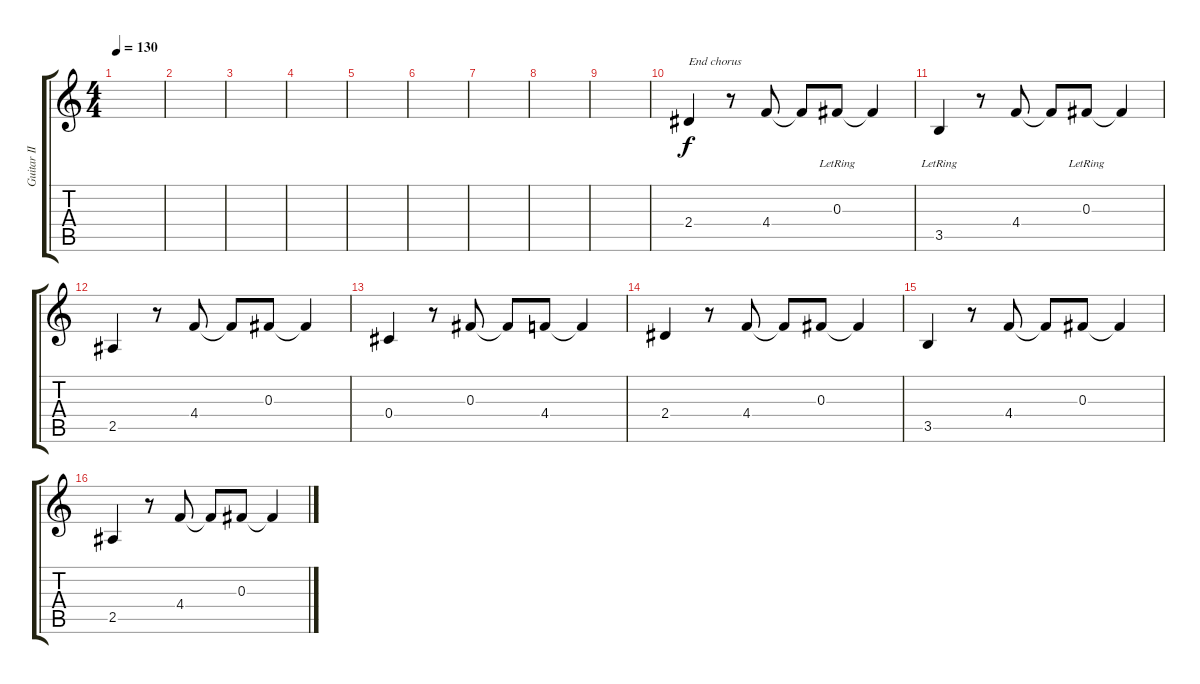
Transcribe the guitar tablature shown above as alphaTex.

\track ("Guitar II (w/ chorus)" "Guitar II ") {instrument electricguitarclean}
\staff {score tabs}
\tuning (Eb4 Bb3 Gb3 Db3 Ab2 Eb2) {hide}
\ts (4 4)
\tempo 130
\clef g2
\ks c
|
|
|
|
|
|
|
|
|
2.4.4{txt "End chorus"} r.8 4.4.8 4.4{t}.8 0.3{lr}.8 0.3{t}.4 |
3.5{lr}.4 r.8 4.4.8 4.4{t}.8 0.3{lr}.8 0.3{t}.4 |
2.5.4 r.8 4.4.8 4.4{t}.8 0.3.8 0.3{t}.4 |
0.4.4 r.8 0.3.8 0.3{t}.8 4.4.8 4.4{t}.4 |
2.4.4 r.8 4.4.8 4.4{t}.8 0.3.8 0.3{t}.4 |
3.5.4 r.8 4.4.8 4.4{t}.8 0.3.8 0.3{t}.4 |
2.5.4 r.8 4.4.8 4.4{t}.8 0.3.8 0.3{t}.4
